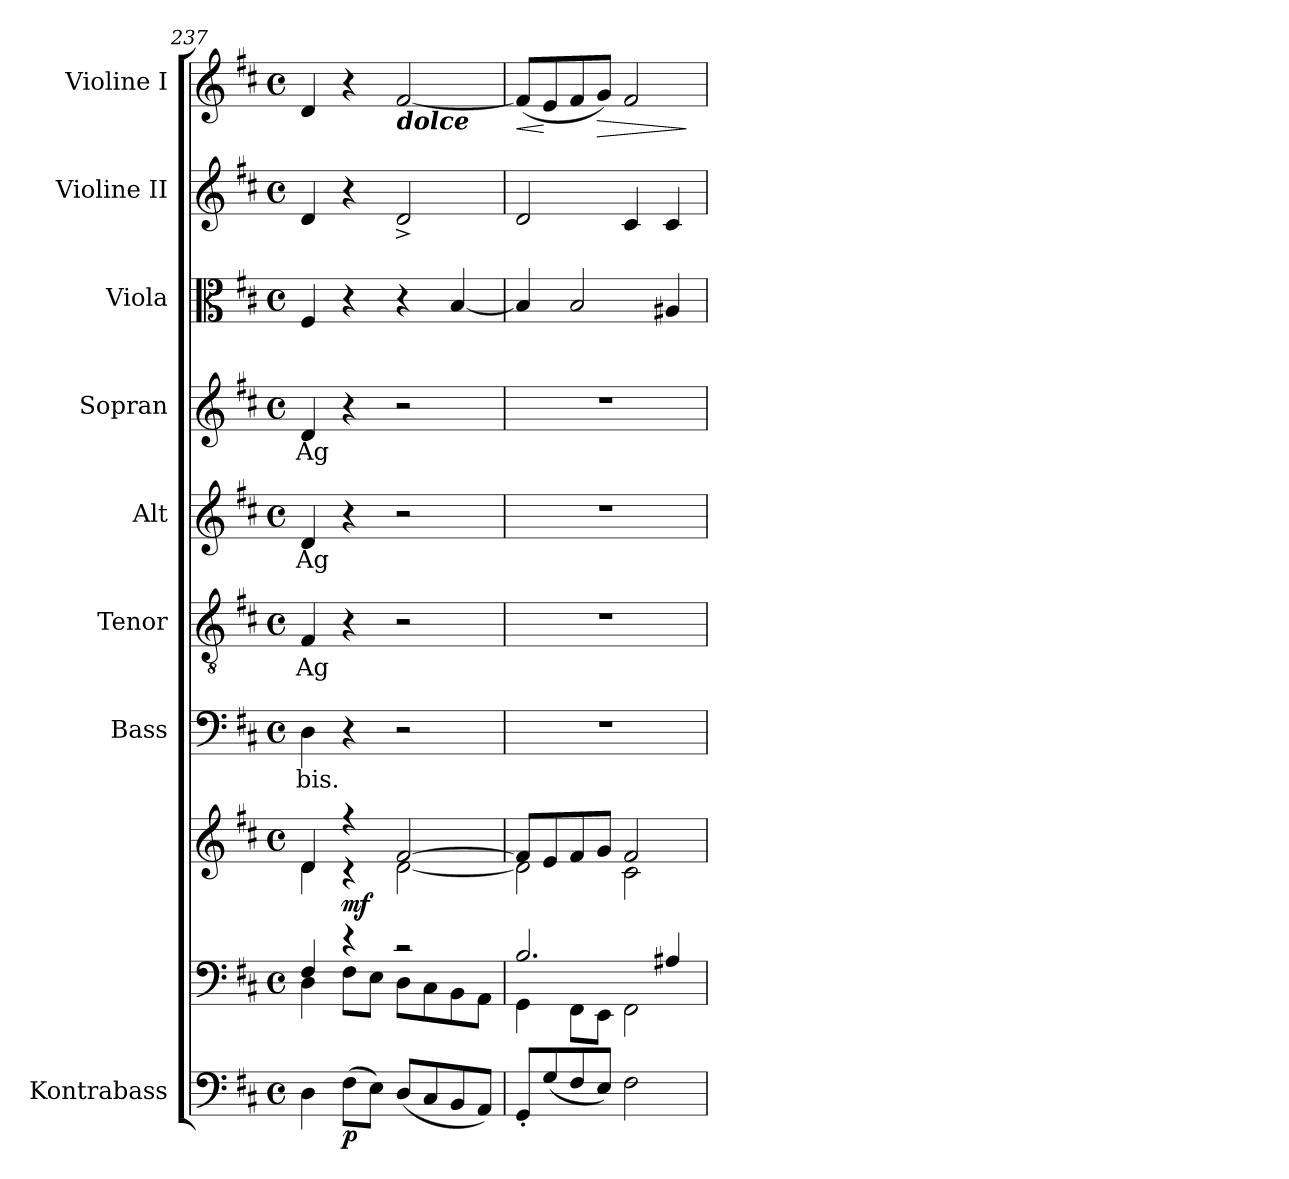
**kern	**dynam	**kern	**kern	**dynam	**kern	**text	**kern	**text	**kern	**text	**kern	**text	**kern	**kern	**kern	**dynam
*part9	*part9	*part8	*part8	*part8	*part7	*part7	*part6	*part6	*part5	*part5	*part4	*part4	*part3	*part2	*part1	*part1
*staff10	*staff10	*staff9	*staff8	*staff8/9	*staff7	*staff7	*staff6	*staff6	*staff5	*staff5	*staff4	*staff4	*staff3	*staff2	*staff1	*staff1
*I"Kontrabass	*	*	*	*	*I"Bass	*	*I"Tenor	*	*I"Alt	*	*I"Sopran	*	*I"Viola	*I"Violine II	*I"Violine I	*
*I'Kb.	*	*	*	*	*I'B.	*	*I'T.	*	*I'A.	*	*I'S.	*	*I'Vla.	*I'Vl. II	*I'Vl. I	*
*clefF4	*	*clefF4	*clefG2	*	*clefF4	*	*clefGv2	*	*clefG2	*	*clefG2	*	*clefC3	*clefG2	*clefG2	*
*ITrd7c12	*	*	*	*	*	*	*	*	*	*	*	*	*	*	*	*
*k[f#c#]	*	*k[f#c#]	*k[f#c#]	*	*k[f#c#]	*	*k[f#c#]	*	*k[f#c#]	*	*k[f#c#]	*	*k[f#c#]	*k[f#c#]	*k[f#c#]	*
*D:	*	*D:	*D:	*	*D:	*	*D:	*	*D:	*	*D:	*	*D:	*D:	*D:	*
*M4/4	*	*M4/4	*M4/4	*	*M4/4	*	*M4/4	*	*M4/4	*	*M4/4	*	*M4/4	*M4/4	*M4/4	*
*met(c)	*	*met(c)	*met(c)	*	*met(c)	*	*met(c)	*	*met(c)	*	*met(c)	*	*met(c)	*met(c)	*met(c)	*
=237	=237	=237	=237	=237	=237	=237	=237	=237	=237	=237	=237	=237	=237	=237	=237	=237
*	*	*^	*^	*	*	*	*	*	*	*	*	*	*	*	*	*
!	!	!	!	!	!	!	!	!LO:LY:b	!	!LO:LY:b	!	!LO:LY:b	!	!LO:LY:b	!	!	!	!
4DD\	.	4F#/	4D\	4d/	4d\	.	4D\	-bis.	4F#/	Ag-	4d/	Ag-	4d/	Ag-	4F#/	4d/	4d/	.
!	!LO:DY:b	!	!	!	!	!LO:DY:b	!	!	!	!	!	!	!	!	!	!	!	!
(>8FF#\L	p	4rd	8F#\L	4r	4r	mf	4r	.	4r	.	4r	.	4r	.	4r	4r	4r	.
8EE\J)	.	.	8E\J	.	.	.	.	.	.	.	.	.	.	.	.	.	.	.
!	!	!	!	!	!	!	!	!	!	!	!	!	!	!	!	!	!LO:TX:b:Bi:t=dolce	!
(<8DD/L	.	2rc	8D\L	[>2f#/	[<2d\	.	2r	.	2r	.	2r	.	2r	.	4r	2d^</	[2f#/	.
8CC#/	.	.	8C#\	.	.	.	.	.	.	.	.	.	.	.	.	.	.	.
8BBB/	.	.	8BB\	.	.	.	.	.	.	.	.	.	.	.	[4B/	.	.	.
8AAA/J)	.	.	8AA\J	.	.	.	.	.	.	.	.	.	.	.	.	.	.	.
=238	=238	=238	=238	=238	=238	=238	=238	=238	=238	=238	=238	=238	=238	=238	=238	=238	=238	=238
!	!	!	!	!	!	!	!	!	!	!	!	!	!	!	!	!	!	!LO:HP:b
8GGG'</L	.	2.B/	4GG\	8f#/L]	2d\]	.	1r	.	1r	.	1r	.	1r	.	4B/]	2d/	(<8f#/L]	<
(<8GG/	.	.	.	8e/	.	.	.	.	.	.	.	.	.	.	.	.	8e/	[
8FF#/	.	.	8FF#\L	8f#/	.	.	.	.	.	.	.	.	.	.	2B/	.	8f#/	.
!	!	!	!	!	!	!	!	!	!	!	!	!	!	!	!	!	!	!LO:HP:b
8EE/J)	.	.	8EE\J	8g/J	.	.	.	.	.	.	.	.	.	.	.	.	8g/J)	>
2FF#\	.	.	2FF#\	2f#/	2c#\	.	.	.	.	.	.	.	.	.	.	4c#/	2f#/	.
.	.	4A#X/	.	.	.	.	.	.	.	.	.	.	.	.	4A#X/	4c#/	.	.
*	*	*v	*v	*	*	*	*	*	*	*	*	*	*	*	*	*	*	*
*	*	*	*v	*v	*	*	*	*	*	*	*	*	*	*	*	*	*
.	.	.	.	.	.	.	.	.	.	.	.	.	.	.	.	]
=	=	=	=	=	=	=	=	=	=	=	=	=	=	=	=	=
*-	*-	*-	*-	*-	*-	*-	*-	*-	*-	*-	*-	*-	*-	*-	*-	*-
